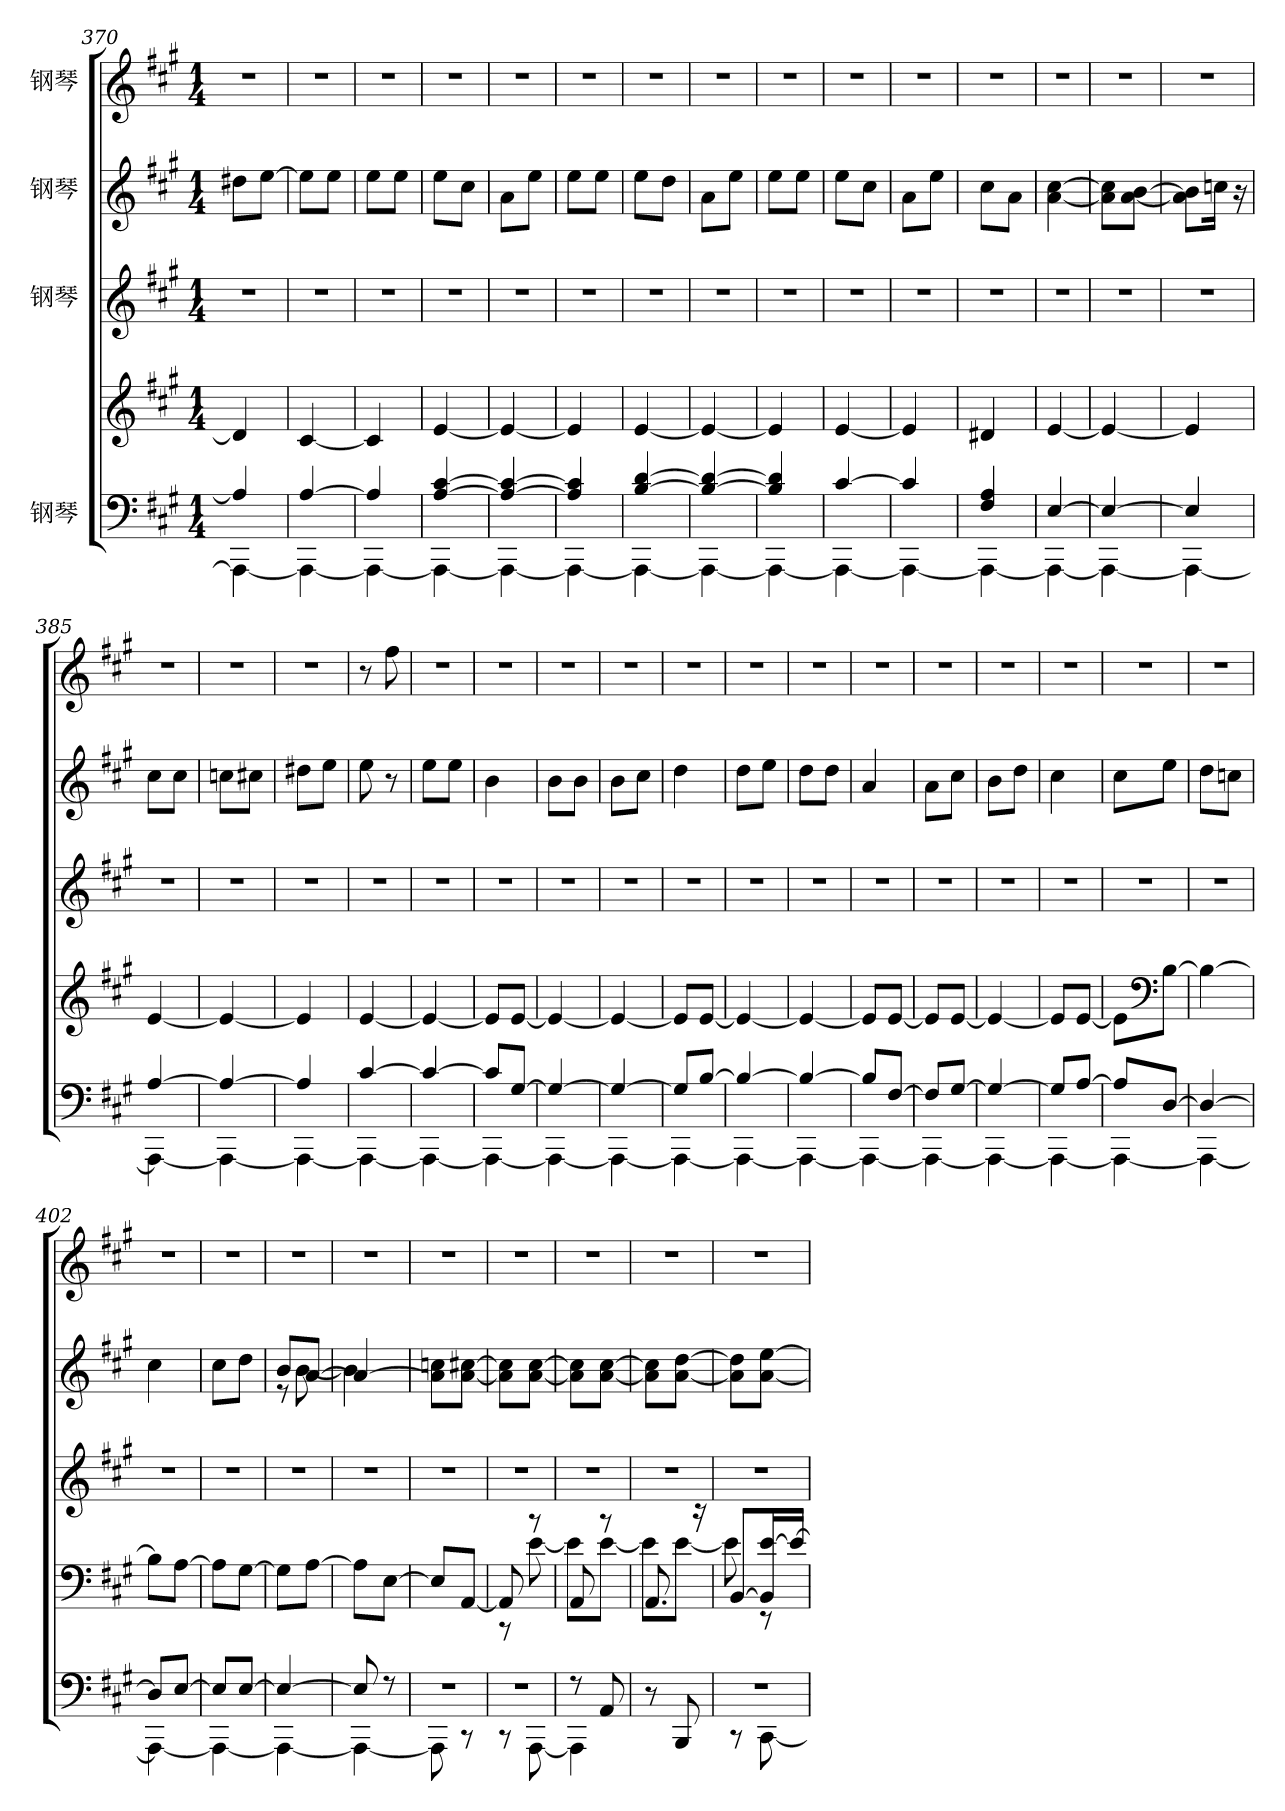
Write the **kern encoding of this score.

**kern	**kern	**kern	**kern	**kern
*part4	*part4	*part3	*part2	*part1
*staff5	*staff4	*staff3	*staff2	*staff1
*I"钢琴	*	*I"钢琴	*I"钢琴	*I"钢琴
*clefF4	*clefG2	*clefG2	*clefG2	*clefG2
*k[f#c#g#]	*k[f#c#g#]	*k[f#c#g#]	*k[f#c#g#]	*k[f#c#g#]
*M1/4	*M1/4	*M1/4	*M1/4	*M1/4
=370	=370	=370	=370	=370
*^	*	*	*	*
4A/]	4AAA\_	4d/]	4r	8dd#X\L	4r
.	.	.	.	[8ee\J	.
=371	=371	=371	=371	=371	=371
[4A/	4AAA\_	[4c#/	4r	8ee\L]	4r
.	.	.	.	8ee\J	.
=372	=372	=372	=372	=372	=372
4A/]	4AAA\_	4c#/]	4r	8ee\L	4r
.	.	.	.	8ee\J	.
=373	=373	=373	=373	=373	=373
[4A/ [4c#/	4AAA\_	[4e/	4r	8ee\L	4r
.	.	.	.	8cc#\J	.
=374	=374	=374	=374	=374	=374
4A/_ 4c#/_	4AAA\_	4e/_	4r	8a\L	4r
.	.	.	.	8ee\J	.
!!LO:PB:g=z
=375	=375	=375	=375	=375	=375
4A/] 4c#/]	4AAA\_	4e/]	4r	8ee\L	4r
.	.	.	.	8ee\J	.
=376	=376	=376	=376	=376	=376
[4B/ [4d/	4AAA\_	[4e/	4r	8ee\L	4r
.	.	.	.	8dd\J	.
=377	=377	=377	=377	=377	=377
4B/_ 4d/_	4AAA\_	4e/_	4r	8a\L	4r
.	.	.	.	8ee\J	.
=378	=378	=378	=378	=378	=378
4B/] 4d/]	4AAA\_	4e/]	4r	8ee\L	4r
.	.	.	.	8ee\J	.
=379	=379	=379	=379	=379	=379
[4c#/	4AAA\_	[4e/	4r	8ee\L	4r
.	.	.	.	8cc#\J	.
=380	=380	=380	=380	=380	=380
4c#/]	4AAA\_	4e/]	4r	8a\L	4r
.	.	.	.	8ee\J	.
=381	=381	=381	=381	=381	=381
4F#/ 4A/	4AAA\_	4d#X/	4r	8cc#\L	4r
.	.	.	.	8a\J	.
=382	=382	=382	=382	=382	=382
[4E/	4AAA\_	[4e/	4r	[4a\ [4cc#\	4r
=383	=383	=383	=383	=383	=383
4E/_	4AAA\_	4e/_	4r	8a\] 8cc#\]L	4r
.	.	.	.	[8a\ [8b\J	.
=384	=384	=384	=384	=384	=384
4E/]	4AAA\_	4e/]	4r	8a\] 8b\]L	4r
.	.	.	.	16ccn\Jk	.
.	.	.	.	16r	.
=385	=385	=385	=385	=385	=385
[4A/	4AAA\_	[4e/	4r	8cc#\L	4r
.	.	.	.	8cc#\J	.
!!LO:LB:g=z
=386	=386	=386	=386	=386	=386
4A/_	4AAA\_	4e/_	4r	8ccn\L	4r
.	.	.	.	8cc#X\J	.
=387	=387	=387	=387	=387	=387
4A/]	4AAA\_	4e/]	4r	8dd#X\L	4r
.	.	.	.	8ee\J	.
=388	=388	=388	=388	=388	=388
[4c#/	4AAA\_	[4e/	4r	8ee\	8r
.	.	.	.	8r	8ff#\
=389	=389	=389	=389	=389	=389
4c#/_	4AAA\_	4e/_	4r	8ee\L	4r
.	.	.	.	8ee\J	.
=390	=390	=390	=390	=390	=390
8c#/L]	4AAA\_	8e/L]	4r	4b\	4r
[8G#/J	.	[8e/J	.	.	.
=391	=391	=391	=391	=391	=391
4G#/_	4AAA\_	4e/_	4r	8b\L	4r
.	.	.	.	8b\J	.
=392	=392	=392	=392	=392	=392
4G#/_	4AAA\_	4e/_	4r	8b\L	4r
.	.	.	.	8cc#\J	.
=393	=393	=393	=393	=393	=393
8G#/L]	4AAA\_	8e/L]	4r	4dd\	4r
[8B/J	.	[8e/J	.	.	.
=394	=394	=394	=394	=394	=394
4B/_	4AAA\_	4e/_	4r	8dd\L	4r
.	.	.	.	8ee\J	.
=395	=395	=395	=395	=395	=395
4B/_	4AAA\_	4e/_	4r	8dd\L	4r
.	.	.	.	8dd\J	.
=396	=396	=396	=396	=396	=396
8B/L]	4AAA\_	8e/L]	4r	4a/	4r
[8F#/J	.	[8e/J	.	.	.
=397	=397	=397	=397	=397	=397
8F#/L]	4AAA\_	8e/L]	4r	8a\L	4r
[8G#/J	.	[8e/J	.	8cc#\J	.
!!LO:PB:g=z
=398	=398	=398	=398	=398	=398
4G#/_	4AAA\_	4e/_	4r	8b\L	4r
.	.	.	.	8dd\J	.
=399	=399	=399	=399	=399	=399
8G#/L]	4AAA\_	8e/L]	4r	4cc#\	4r
[8A/J	.	[8e/J	.	.	.
=400	=400	=400	=400	=400	=400
8A/L]	4AAA\_	8e\L]	4r	8cc#\L	4r
*	*	*clefF4	*	*	*
[8D/J	.	[8B\J	.	8ee\J	.
=401	=401	=401	=401	=401	=401
4D/_	4AAA\_	4B\_	4r	8dd\L	4r
.	.	.	.	8ccn\J	.
=402	=402	=402	=402	=402	=402
8D/L]	4AAA\_	8B\L]	4r	4cc#\	4r
[8E/J	.	[8A\J	.	.	.
=403	=403	=403	=403	=403	=403
8E/L]	4AAA\_	8A\L]	4r	8cc#\L	4r
[8E/J	.	[8G#\J	.	8dd\J	.
=404	=404	=404	=404	=404	=404
*	*	*	*	*^	*
4E/_	4AAA\_	8G#\L]	4r	8b/L	8r	4r
.	.	[8A\J	.	[8a/J	[8b\	.
=405	=405	=405	=405	=405	=405	=405
8E/]	4AAA\_	8A\L]	4r	4a/_	4b\]	4r
8r	.	[8E\J	.	.	.	.
*	*	*	*	*v	*v	*
=406	=406	=406	=406	=406	=406
4r	8AAA\]	8E/L]	4r	8a\] 8ccn\L	4r
.	8r	[8AA/J	.	[8a\ [8cc#X\J	.
=407	=407	=407	=407	=407	=407
*	*	*^	*	*	*
4r	8r	8AA/]	8r	4r	8a\] 8cc#\]L	4r
.	[8AAA\	8r	[8e\	.	[8a\ [8cc#\J	.
!!LO:LB:g=z
=408	=408	=408	=408	=408	=408	=408
8r	4AAA\]	8AA/	8e\L]	4r	8a\] 8cc#\]L	4r
8AA/	.	8r	[8e\J	.	[8a\ [8cc#\J	.
*v	*v	*	*	*	*	*
=409	=409	=409	=409	=409	=409
8r	8.AA/	8e\L]	4r	8a\] 8cc#\]L	4r
8BBB/	.	[8e\J	.	[8a\ [8dd\J	.
.	16r	.	.	.	.
=410	=410	=410	=410	=410	=410
*^	*	*	*	*	*
4r	8r	[8BB/L	8e\]	4r	8a\] 8dd\]L	4r
.	[8CC#\	16BB/] [16e/L	8r	.	[8a\ [8ee\J	.
.	.	16e/JJ_	.	.	.	.
*v	*v	*	*	*	*	*
*	*v	*v	*	*	*
=	=	=	=	=
*-	*-	*-	*-	*-
